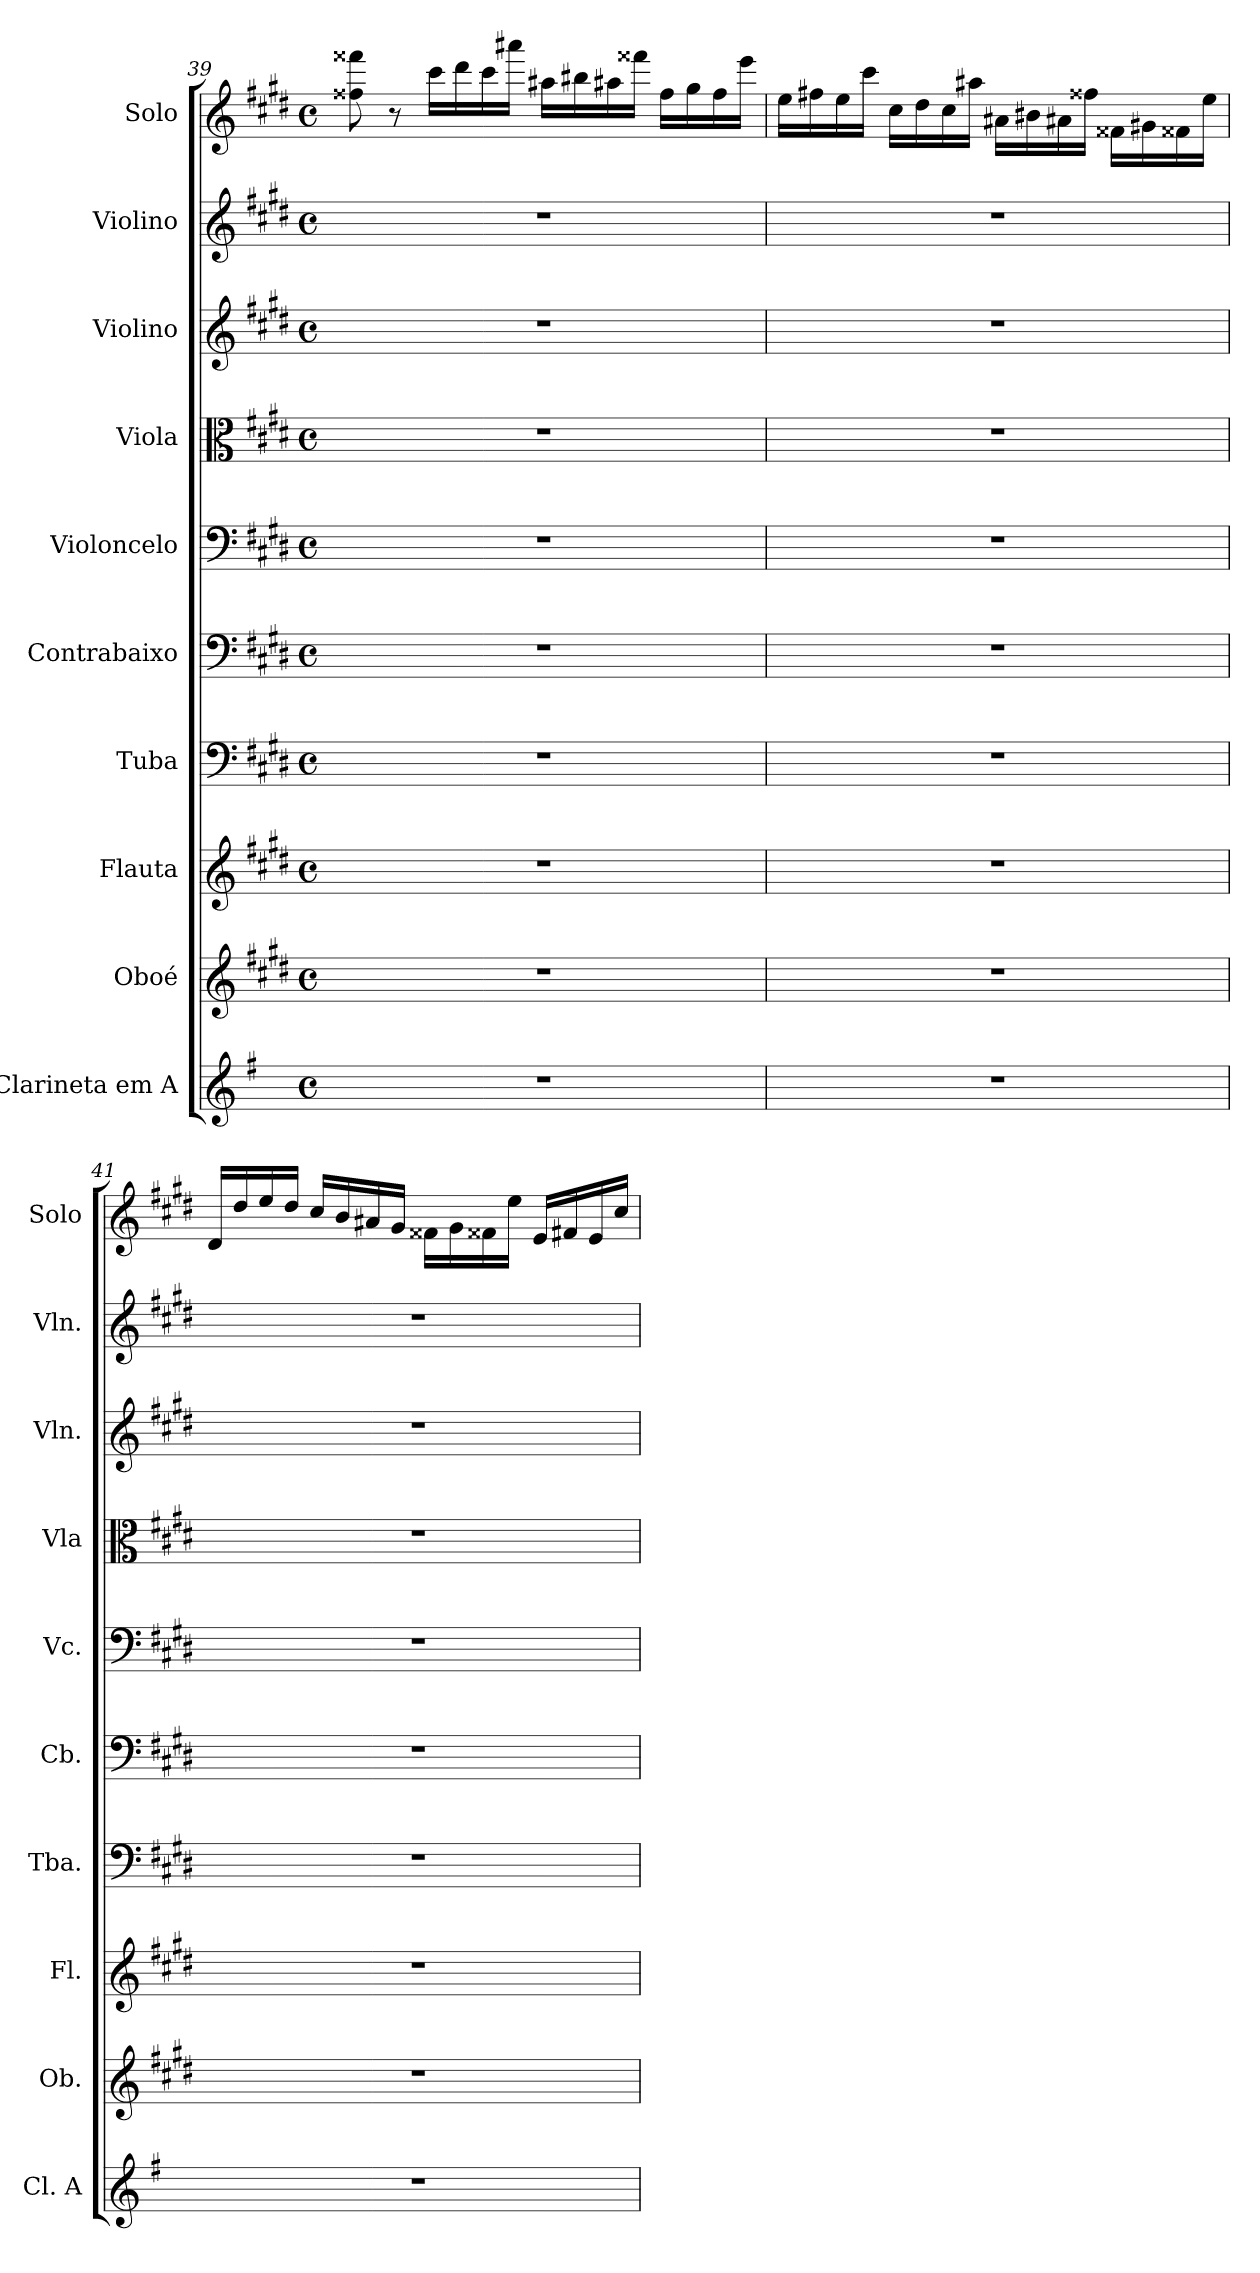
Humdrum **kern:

**kern	**kern	**kern	**kern	**kern	**kern	**kern	**kern	**kern	**kern
*part10	*part9	*part8	*part7	*part6	*part5	*part4	*part3	*part2	*part1
*staff10	*staff9	*staff8	*staff7	*staff6	*staff5	*staff4	*staff3	*staff2	*staff1
*I"Clarineta em A	*I"Oboé	*I"Flauta	*I"Tuba	*I"Contrabaixo	*I"Violoncelo	*I"Viola	*I"Violino	*I"Violino	*I"Solo
*I'Cl. A	*I'Ob.	*I'Fl.	*I'Tba.	*I'Cb.	*I'Vc.	*I'Vla	*I'Vln.	*I'Vln.	*I'Solo
*clefG2	*clefG2	*clefG2	*clefF4	*clefF4	*clefF4	*clefC3	*clefG2	*clefG2	*clefG2
*ITrd2c3	*	*	*	*ITrd7c12	*	*	*	*	*
*k[f#c#g#d#]	*k[f#c#g#d#]	*k[f#c#g#d#]	*k[f#c#g#d#]	*k[f#c#g#d#]	*k[f#c#g#d#]	*k[f#c#g#d#]	*k[f#c#g#d#]	*k[f#c#g#d#]	*k[f#c#g#d#]
*M4/4	*M4/4	*M4/4	*M4/4	*M4/4	*M4/4	*M4/4	*M4/4	*M4/4	*M4/4
*met(c)	*met(c)	*met(c)	*met(c)	*met(c)	*met(c)	*met(c)	*met(c)	*met(c)	*met(c)
=39	=39	=39	=39	=39	=39	=39	=39	=39	=39
1r	1r	1r	1r	1r	1r	1r	1r	1r	8ff##X\ 8fff##X\
.	.	.	.	.	.	.	.	.	8r
.	.	.	.	.	.	.	.	.	16ccc#\LL
.	.	.	.	.	.	.	.	.	16ddd#\
.	.	.	.	.	.	.	.	.	16ccc#\
.	.	.	.	.	.	.	.	.	16aaa#X\JJ
.	.	.	.	.	.	.	.	.	16aa#X\LL
.	.	.	.	.	.	.	.	.	16bb#X\
.	.	.	.	.	.	.	.	.	16aa#X\
.	.	.	.	.	.	.	.	.	16fff##X\JJ
.	.	.	.	.	.	.	.	.	16ff##\LL
.	.	.	.	.	.	.	.	.	16gg#\
.	.	.	.	.	.	.	.	.	16ff##\
.	.	.	.	.	.	.	.	.	16eee\JJ
!!LO:LB:g=z
=40	=40	=40	=40	=40	=40	=40	=40	=40	=40
1r	1r	1r	1r	1r	1r	1r	1r	1r	16ee\LL
.	.	.	.	.	.	.	.	.	16ff#X\
.	.	.	.	.	.	.	.	.	16ee\
.	.	.	.	.	.	.	.	.	16ccc#\JJ
.	.	.	.	.	.	.	.	.	16cc#\LL
.	.	.	.	.	.	.	.	.	16dd#\
.	.	.	.	.	.	.	.	.	16cc#\
.	.	.	.	.	.	.	.	.	16aa#X\JJ
.	.	.	.	.	.	.	.	.	16a#X\LL
.	.	.	.	.	.	.	.	.	16b#X\
.	.	.	.	.	.	.	.	.	16a#X\
.	.	.	.	.	.	.	.	.	16ff##X\JJ
.	.	.	.	.	.	.	.	.	16f##X\LL
.	.	.	.	.	.	.	.	.	16g#X\
.	.	.	.	.	.	.	.	.	16f##X\
.	.	.	.	.	.	.	.	.	16ee\JJ
=41	=41	=41	=41	=41	=41	=41	=41	=41	=41
1r	1r	1r	1r	1r	1r	1r	1r	1r	16d#/LL
.	.	.	.	.	.	.	.	.	16dd#/
.	.	.	.	.	.	.	.	.	16ee/
.	.	.	.	.	.	.	.	.	16dd#/JJ
.	.	.	.	.	.	.	.	.	16cc#/LL
.	.	.	.	.	.	.	.	.	16b/
.	.	.	.	.	.	.	.	.	16a#X/
.	.	.	.	.	.	.	.	.	16g#/JJ
.	.	.	.	.	.	.	.	.	16f##X\LL
.	.	.	.	.	.	.	.	.	16g#\
.	.	.	.	.	.	.	.	.	16f##X\
.	.	.	.	.	.	.	.	.	16ee\JJ
.	.	.	.	.	.	.	.	.	16e/LL
.	.	.	.	.	.	.	.	.	16f#X/
.	.	.	.	.	.	.	.	.	16e/
.	.	.	.	.	.	.	.	.	16cc#/JJ
=	=	=	=	=	=	=	=	=	=
*-	*-	*-	*-	*-	*-	*-	*-	*-	*-
